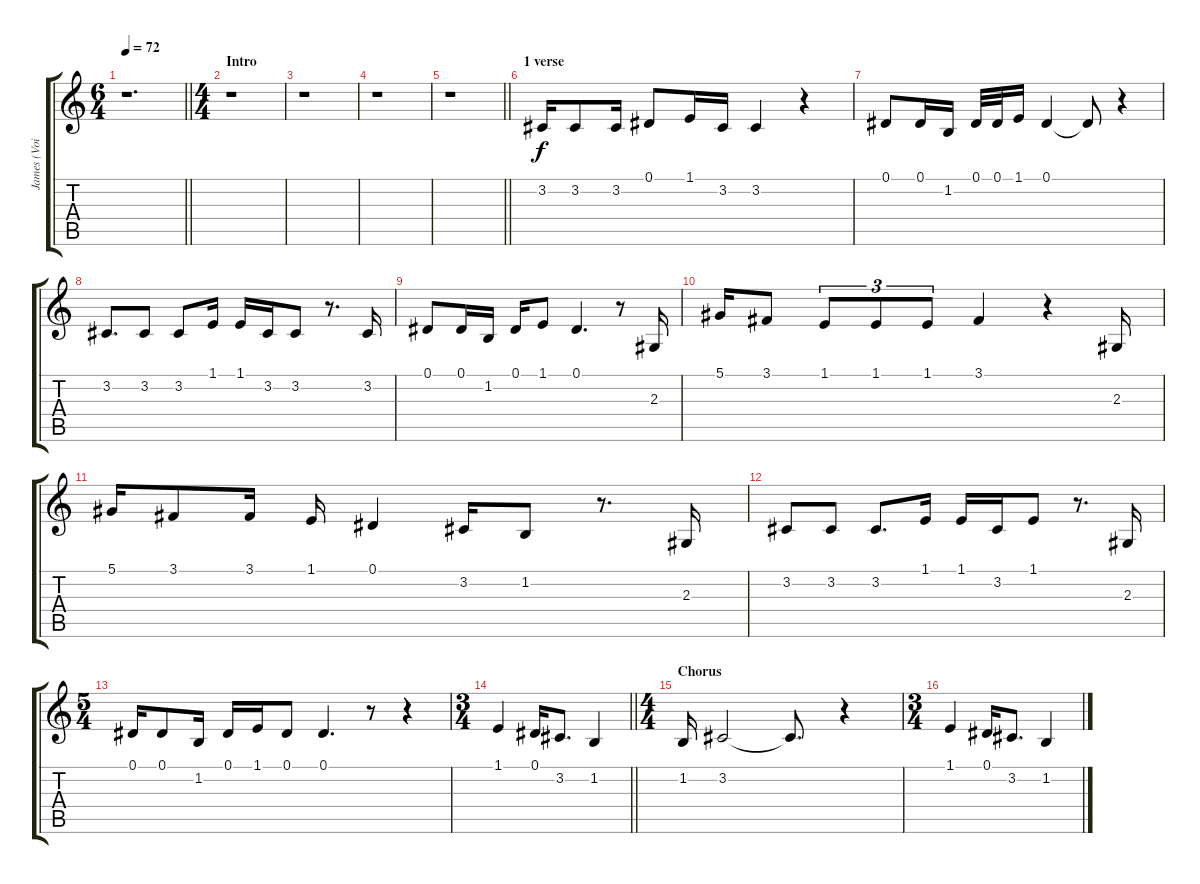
\track ("James (Voice)" "James (Voi") {instrument choiraahs}
\staff {score tabs}
\tuning (Eb4 Bb3 Gb3 Db3 Ab2 Eb2) {hide}
\ts (6 4)
\tempo 72
\clef g2
\barLineRight lightlight
\ks c
r.1{d dy f instrument choiraahs} |
\ts (4 4)
\section ("" "Intro")
r.1 |
r.1 |
r.1 |
\barLineRight lightlight
r.1 |
\section ("" "1 verse")
3.2.16 3.2.8 3.2.16 0.1.8 1.1.16 3.2.16 3.2.4 r.4 |
0.1.8 0.1.16 1.2.16 0.1.32 0.1.32 1.1.16 0.1.4 0.1{t}.8 r.4 |
3.2.8{d} 3.2.8 3.2.8 1.1.16 1.1.16 3.2.16 3.2.8 r.8{d} 3.2.16 |
0.1.8 0.1.16 1.2.16 0.1.16 1.1.8 0.1.4{d} r.8 2.3.16 |
5.1.16 3.1.8 1.1.8{tu (3 2)} 1.1.8{tu (3 2)} 1.1.8{tu (3 2)} 3.1.4 r.4 2.3.16 |
5.1.16 3.1.8 3.1.16 1.1.16 0.1.4 3.2.16 1.2.8 r.8{d} 2.3.16 |
3.2.8 3.2.8 3.2.8{d} 1.1.16 1.1.16 3.2.16 1.1.8 r.8{d} 2.3.16 |
\ts (5 4)
0.1.16 0.1.8 1.2.16 0.1.16 1.1.16 0.1.8 0.1.4{d} r.8 r.4 |
\ts (3 4)
\barLineRight lightlight
1.1.4 0.1.16 3.2.8{d} 1.2.4 |
\ts (4 4)
\section ("" "Chorus")
1.2.16 3.2.2 3.2{t}.8{d} r.4 |
\ts (3 4)
1.1.4 0.1.16 3.2.8{d} 1.2.4
